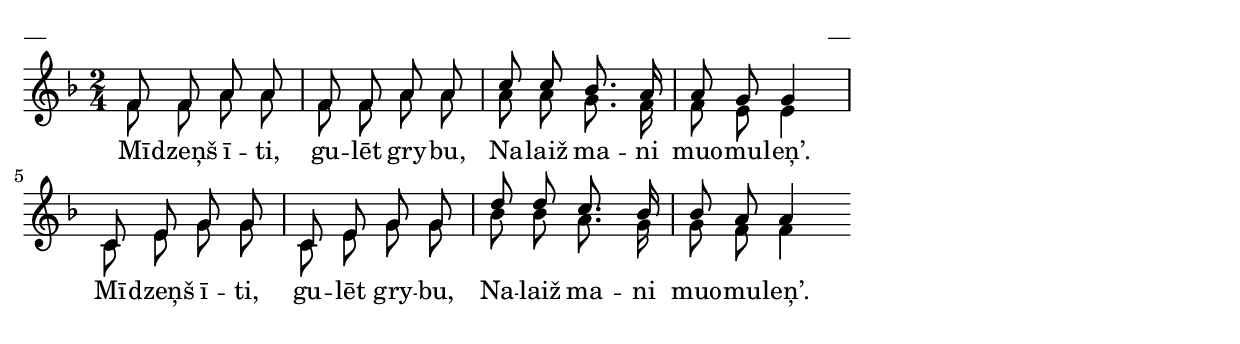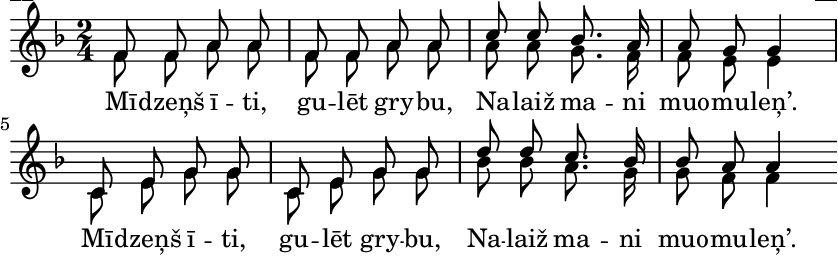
\version "2.13.18"
#(ly:set-option 'crop #t)

%\header {
%    title = "Mīdzeņš īt(i), gulēt grybu"
%}
\paper {
line-width = 14\cm
left-margin = 0.4\cm
between-system-padding = 0.1\cm
between-system-space = 0.1\cm
}
\layout {
indent = #0
ragged-last = ##f
}

voiceA = \relative c' {
\clef "treble"
\key f \major
\time 2/4
f8 f a a | f8 f a a | c8 c bes8. a16 | a8 g g4
c,8 e g g | c,8 e g g | d'8 d c8. bes16 | bes8 a a4
\bar "\."
} 

lyricA = \lyricmode {
Mī -- dzeņš ī -- ti, gu -- lēt gry -- bu,
Na -- laiž ma -- ni muo -- mu -- leņ’.
Mī -- dzeņš ī -- ti, gu -- lēt gry -- bu,
Na -- laiž ma -- ni muo -- mu -- leņ’.
} 


voiceB = \relative c' {
\clef "treble"
\key f \major
\time 2/4
f8 f a a | f8 f a a | a8 a g8. f16 | f8 e e4
c8 e g g | c,8 e g g | bes8 bes a8. g16 | g8 f f4
} 


fullScore = <<
\new Staff {
<<
\new Voice = "voiceA" { \voiceOne \autoBeamOff \voiceA }
\new Lyrics \lyricsto "voiceA" \lyricA
\new Voice = "voiceB" { \voiceTwo \autoBeamOff \voiceB }
>>
}
>>

\score {
\fullScore
\header { piece = "__" opus = "__" }
}
\markup { \with-color #(x11-color 'white) \sans \smaller "__" }
\score {
\unfoldRepeats
\fullScore
\midi {
\context { \Staff \remove "Staff_performer" }
\context { \Voice \consists "Staff_performer" }
}
}


